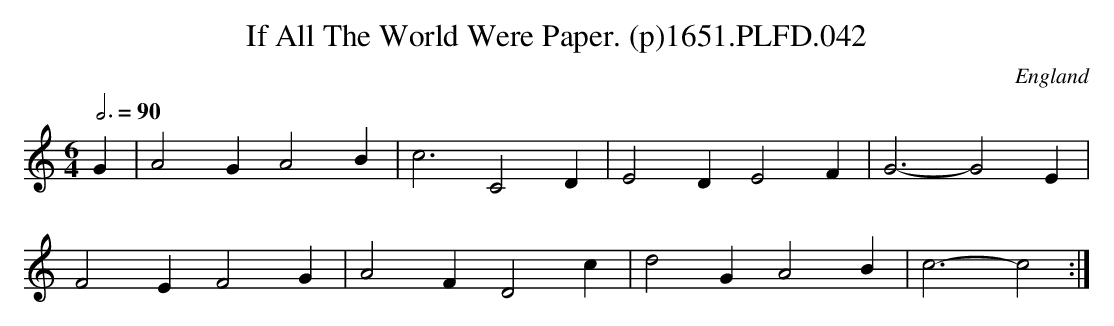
X:1
T:If All The World Were Paper. (p)1651.PLFD.042
M:6/4
L:1/4
Q:3/4=90
O:England
K:C % transposed from D
G|A2 G A2 B|c3 C2D|E2 D E2 F|G3-G2 E|
F2 E F2 G|A2 F D2 c|d2 G A2 B|c3-c2:|
